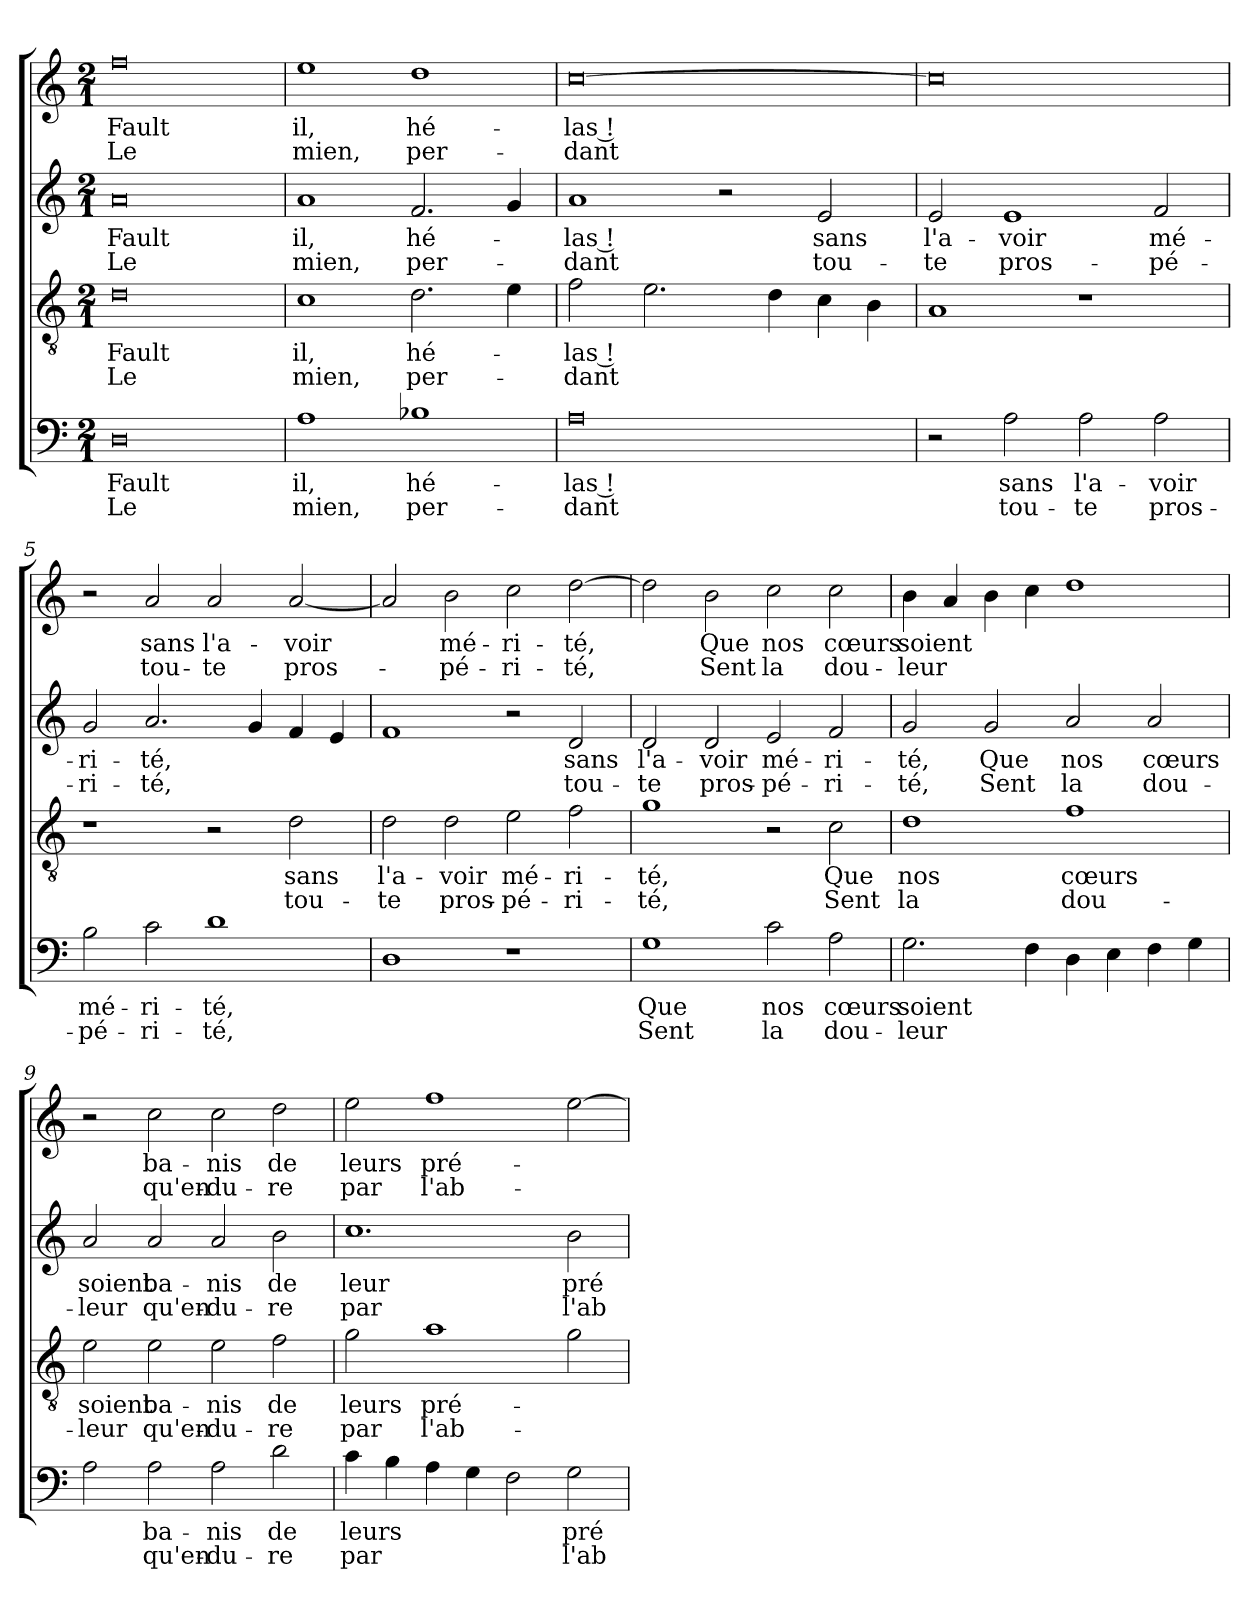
**kern	**text	**text	**kern	**text	**text	**kern	**text	**text	**kern	**text	**text
*part4	*part4	*part4	*part3	*part3	*part3	*part2	*part2	*part2	*part1	*part1	*part1
*staff4	*staff4	*staff4	*staff3	*staff3	*staff3	*staff2	*staff2	*staff2	*staff1	*staff1	*staff1
*clefF4	*	*	*clefGv2	*	*	*clefG2	*	*	*clefG2	*	*
*	*	*	*ITrd-7c-12	*	*	*	*	*	*	*	*
*k[]	*	*	*k[]	*	*	*k[]	*	*	*k[]	*	*
*C:	*	*	*C:	*	*	*C:	*	*	*C:	*	*
*M2/1	*	*	*M2/1	*	*	*M2/1	*	*	*M2/1	*	*
=1	=1	=1	=1	=1	=1	=1	=1	=1	=1	=1	=1
0D\	Fault	Le	0dd\	Fault	Le	0a/	Fault	Le	0ff\	Fault	Le
=2	=2	=2	=2	=2	=2	=2	=2	=2	=2	=2	=2
1A\	il,	mien,	1cc\	il,	mien,	1a/	il,	mien,	1ee\	il,	mien,
1B-X\	hé-	per-	2.dd\	hé-	per-	2.f/	hé-	per-	1dd\	hé-	per-
.	.	.	4ee\	.	.	4g/	.	.	.	.	.
=3	=3	=3	=3	=3	=3	=3	=3	=3	=3	=3	=3
0A\	-las !	-dant	2ff\	-las !	-dant	1a/	-las !	-dant	[0cc\	-las !	-dant
.	.	.	2.ee\	.	.	.	.	.	.	.	.
.	.	.	.	.	.	2r	.	.	.	.	.
.	.	.	4dd\	.	.	.	.	.	.	.	.
.	.	.	4cc\	.	.	2e/	sans	tou-	.	.	.
.	.	.	4b\	.	.	.	.	.	.	.	.
=4	=4	=4	=4	=4	=4	=4	=4	=4	=4	=4	=4
2r	.	.	1a/	.	.	2e/	l'a-	-te	0cc\]	.	.
2A\	sans	tou-	.	.	.	1e/	-voir	pros-	.	.	.
2A\	l'a-	-te	1r	.	.	.	.	.	.	.	.
2A\	-voir	pros-	.	.	.	2f/	mé-	-pé-	.	.	.
=5	=5	=5	=5	=5	=5	=5	=5	=5	=5	=5	=5
2B\	mé-	-pé-	1r	.	.	2g/	-ri-	-ri-	2r	.	.
2c\	-ri-	-ri-	.	.	.	2.a/	-té,	-té,	2a/	sans	tou-
1d\	-té,	-té,	2r	.	.	.	.	.	2a/	l'a-	-te
.	.	.	.	.	.	4g/	.	.	.	.	.
.	.	.	2dd\	sans	tou-	4f/	.	.	[2a/	-voir	pros-
.	.	.	.	.	.	4e/	.	.	.	.	.
!!LO:LB:g=z
=6	=6	=6	=6	=6	=6	=6	=6	=6	=6	=6	=6
1D\	.	.	2dd\	l'a-	-te	1f/	.	.	2a/]	.	.
.	.	.	2dd\	-voir	pros-	.	.	.	2b\	mé-	-pé-
1r	.	.	2ee\	mé-	-pé-	2r	.	.	2cc\	-ri-	-ri-
.	.	.	2ff\	-ri-	-ri-	2d/	sans	tou-	[2dd\	-té,	-té,
=7	=7	=7	=7	=7	=7	=7	=7	=7	=7	=7	=7
1G\	Que	Sent	1gg\	-té,	-té,	2d/	l'a-	-te	2dd\]	.	.
.	.	.	.	.	.	2d/	-voir	pros-	2b\	Que	Sent
2c\	nos	la	2r	.	.	2e/	mé-	-pé-	2cc\	nos	la
2A\	cœurs	dou-	2cc\	Que	Sent	2f/	-ri-	-ri-	2cc\	cœurs	dou-
=8	=8	=8	=8	=8	=8	=8	=8	=8	=8	=8	=8
2.G\	soient	-leur	1dd\	nos	la	2g/	-té,	-té,	4b\	soient	-leur
.	.	.	.	.	.	.	.	.	4a/	.	.
.	.	.	.	.	.	2g/	Que	Sent	4b\	.	.
4F\	.	.	.	.	.	.	.	.	4cc\	.	.
4D\	.	.	1ff\	cœurs	dou-	2a/	nos	la	1dd\	.	.
4E\	.	.	.	.	.	.	.	.	.	.	.
4F\	.	.	.	.	.	2a/	cœurs	dou-	.	.	.
4G\	.	.	.	.	.	.	.	.	.	.	.
=9	=9	=9	=9	=9	=9	=9	=9	=9	=9	=9	=9
2A\	.	.	2ee\	soient	-leur	2a/	soient	-leur	2r	.	.
2A\	ba-	qu'en-	2ee\	ba-	qu'en-	2a/	ba-	qu'en-	2cc\	ba-	qu'en-
2A\	-nis	-du-	2ee\	-nis	-du-	2a/	-nis	-du-	2cc\	-nis	-du-
2d\	de	-re	2ff\	de	-re	2b\	de	-re	2dd\	de	-re
=10	=10	=10	=10	=10	=10	=10	=10	=10	=10	=10	=10
4c\	leurs	par	2gg\	leurs	par	1.cc\	leur	par	2ee\	leurs	par
4B\	.	.	.	.	.	.	.	.	.	.	.
4A\	.	.	1aa\	pré-	l'ab-	.	.	.	1ff\	pré-	l'ab-
4G\	.	.	.	.	.	.	.	.	.	.	.
2F\	.	.	.	.	.	.	.	.	.	.	.
2G\	pré-	l'ab-	2gg\	.	.	2b\	pré-	l'ab-	[2ee\	.	.
=	=	=	=	=	=	=	=	=	=	=	=
*-	*-	*-	*-	*-	*-	*-	*-	*-	*-	*-	*-
